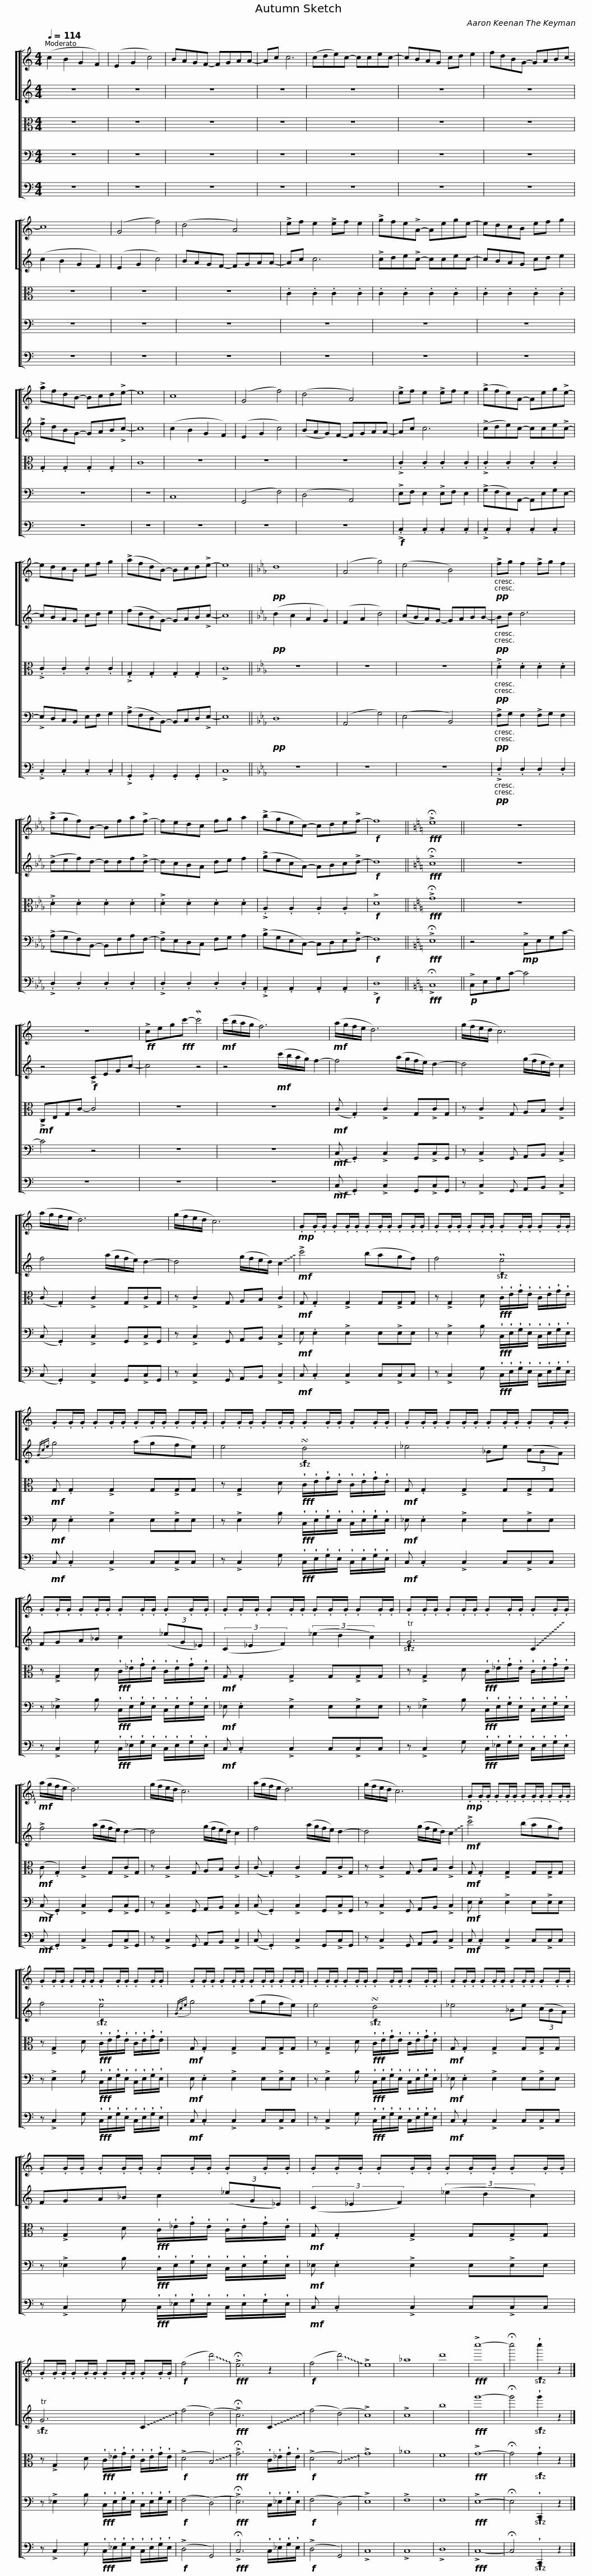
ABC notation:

X:1
%%score [ [ 1 2 ] 3 4 5 ]
L:1/8
Q:1/4=114
M:4/4
I:linebreak $
K:C
V:1 treble
V:2 treble
V:3 alto
V:4 bass
V:5 bass transpose=-12
V:1
 (c2 B2 G2 F2) | (E2 G2 c4) | BAGF- FGAA- | Ac c6 | (cde)c- ccec- | %5
 cBAG cd e2 |$ fdBG- GABc- | c8 | (G4 f4) | (d4 A4) | %10
 !>!ef e2 !>!ef e2 | !>!gfe!>!A- Aege- |$ edcB ef g2 | !>!afdB- Bcd!>!e- | e8 | %15
 c8 | (G4 f4) | (d4 A4) | !>!ef e2 !>!ef e2 |$ (!>!gfe)A- Aeg!>!e- | %20
 edcB ef g2 | (!>!afdB-) Bcd!>!e- | e8 ||[K:Eb]!pp! d8 | (A4 g4) | %25
 (e4 B4) |$!pp! !>!fg f2 !>!fg f2 | (!>!agf)B- Bfa!>!f- | fedc fg a2 | (!>!bgec-) cde!>!f- | %30
!f! f8 ||[K:C]!fff! !>!!fermata!e8 ||$ z8 | z8 |!ff! !>!ceg!fff!c'- Mc'4 | %35
!mf! (c'/b/a/g/ f6) |$!mf! (a/g/f/e/ d6) | (g/f/e/d/ c6) | (a/g/f/e/ d6) | (g/f/e/d/ c6) |$ %40
!mp! .G.G/.G/ .G.G/.G/ .G.G/.G/ .G.G/.G/ | .G.G/.G/ .G.G/.G/ .G.G/.G/ .G.G/.G/ | .G.G/.G/ .G.G/.G/ .G.G/.G/ .G.G/.G/ |$ .G.G/.G/ .G.G/.G/ .G.G/.G/ .G.G/.G/ | .G.G/.G/ .G.G/.G/ .G.G/.G/ .G.G/.G/ | %45
 .G.G/.G/ .G.G/.G/ .G.G/.G/ .G.G/.G/ |$ .G.G/.G/ .G.G/.G/ .G.G/.G/ .G.G/.G/ | .G.G/.G/ .G.G/.G/ .G.G/.G/ .G.G/.G/ |!mf! (a/g/f/e/ d6) |$ (g/f/e/d/ c6) | %50
 (a/g/f/e/ d6) | (g/f/e/d/ c6) |$!mp! .G.G/.G/ .G.G/.G/ .G.G/.G/ .G.G/.G/ | .G.G/.G/ .G.G/.G/ .G.G/.G/ .G.G/.G/ | .G.G/.G/ .G.G/.G/ .G.G/.G/ .G.G/.G/ |$ %55
 .G.G/.G/ .G.G/.G/ .G.G/.G/ .G.G/.G/ | .G.G/.G/ .G.G/.G/ .G.G/.G/ .G.G/.G/ | .G.G/.G/ .G.G/.G/ .G.G/.G/ .G.G/.G/ |$ .G.G/.G/ .G.G/.G/ .G.G/.G/ .G.G/.G/ | .G.G/.G/ .G.G/.G/ .G.G/.G/ .G.G/.G/ | %60
!f! (f4 !~(!d'4) |!fff! !~)!!>!!fermata!e6 z2 |!f! (f4 !~(!d'4) | !~)!!>!e8 |$ _a8 | %65
 d'8 |!fff! !>!c''8- | !fermata!c''4!sfz! !wedge!c''2 z2 |] %68
V:2
 z8 | z8 | z8 | z8 | z8 | %5
 z8 |$ z8 | (c2 B2 G2 F2) | (E2 G2 c4) | BAGF- FGAA- | %10
 Ac c6 | !>!cde!>!c- ccec- |$ cBAG cd e2 | !>!fdBG- GAB!>!c- | c8 | %15
 (c2 B2 G2 F2) | (E2 G2 c4) | (BAG)F- FGAA- | Ac c6 |$ (!>!cde)c- cce!>!c- | %20
 cBAG cd e2 | (fdBG-) GAB!>!c- | c8 ||[K:Eb]!pp! (d2 c2 A2 G2) | (F2 A2 d4) | %25
 (cBA)G- GABB- |$!pp! Bd d6 | (!>!def)d- ddf!>!d- | dcBA de f2 | (!>!gecA-) ABc!>!d- | %30
!f! d8 ||[K:C]!fff! !>!!fermata!c8 ||$ z8 | z4!f! !>!CEGc- | c4 z4 | %35
 z4!mf! (c'/b/a/g/) f2- |$ f4 (a/g/f/e/) d2- | d4 (g/f/e/d/) c2 | f4 (a/g/f/e/) d2- | d4 (g/f/e/d/) !~(!c2 |$ %40
!mf! !~)!!>!c'4 (bagf) | f4!sfz! Pe4 |{/Gce} g4 (agfe) |$ e4!sfz! !turn!d4 | _e4 _Be (3(cBA) | %45
 FGA_B c2 (3(_eG_E) |$ (3(C2 _E2 F2) (3(_e2 d2 c2) |!sfz! TG6 !~(!C2 | !~)!!>!f4 (a/g/f/e/) d2- |$ d4 (g/f/e/d/) c2 | %50
 f4 (a/g/f/e/) d2- | d4 (g/f/e/d/) !~(!c2 |$!mf! !~)!!>!c'4 (bagf) | f4!sfz! Pe4 |{/Gce} g4 (agfe) |$ %55
 e4!sfz! !turn!d4 | _e4 _Be (3(cBA) | FGA_B c2 (3(_eG_E) |$ (3(C2 _E2 F2) (3(_e2 d2 c2) |!sfz! TG6 !~(!C2 | %60
 (!~)!f4 (d4) |!fff! !>!!fermata!c6) !~(!C2 | (!~)!f4 (d4) | !>!c8) |$ !>!c8 | %65
 b8 |!fff! g'8- | !fermata!g'4!sfz! !wedge!g'2 z2 |] %68
V:3
 z8 | z8 | z8 | z8 | z8 | %5
 z8 |$ z8 | z8 | z8 | z8 | %10
 .C2 .C2 .C2 .C2 | .C2 .C2 .C2 .C2 |$ .C2 .C2 .C2 .C2 | .G,2 .G,2 .G,2 .G,2 | C8 | %15
 z8 | z8 | z8 | !>!.C2 .C2 .C2 .C2 |$ !>!.C2 .C2 .C2 .C2 | %20
 !>!.C2 .C2 .C2 .C2 | !>!.G,2 .G,2 .G,2 .G,2 | !>!C8 ||[K:Eb] z8 | z8 | %25
 z8 |$!pp! !>!.D2 .D2 .D2 .D2 | !>!.D2 .D2 .D2 .D2 | !>!.D2 .D2 .D2 .D2 | !>!.A,2 .A,2 .A,2 .A,2 | %30
!f! !>!D8 ||[K:C]!fff! !>!!fermata!G8 ||$ z8 |!mf! !>!C,E,G,C- C4 | z8 | %35
 z8 |$!mf! (C .G,2) !>!C2 G,!>!CG, | z !>!C2 G, A,B, !>!C2 | (C .G,2) !>!C2 G,!>!CG, | z !>!C2 G, A,B, !>!C2 |$ %40
!mf! G, .G,2 !>!G,2 G,!>!G,G, | z !>!G,2 D!fff! !wedge!C/!wedge!E/!wedge!G/!wedge!E/ !wedge!C/!wedge!E/!wedge!G/!wedge!E/ |!mf! G, .G,2 !>!G,2 G,!>!G,G, |$ z !>!G,2 D!fff! !wedge!C/!wedge!E/!wedge!G/!wedge!E/ !wedge!C/!wedge!E/!wedge!G/!wedge!E/ |!mf! G, .G,2 !>!G,2 G,!>!G,G, | %45
 z !>!G,2 D!fff! !wedge!C/!wedge!_E/!wedge!G/!wedge!E/ !wedge!C/!wedge!E/!wedge!G/!wedge!E/ |$!mf! G, .G,2 !>!G,2 G,!>!G,G, | z !>!G,2 D!fff! !wedge!C/!wedge!_E/!wedge!G/!wedge!E/ !wedge!C/!wedge!E/!wedge!G/!wedge!E/ |!mf! (C .G,2) !>!C2 G,!>!CG, |$ z !>!C2 G, A,B, !>!C2 | %50
 (C .G,2) !>!C2 G,!>!CG, | z !>!C2 G, A,B, !>!C2 |$!mf! G, .G,2 !>!G,2 G,!>!G,G, | z !>!G,2 D!fff! !wedge!C/!wedge!E/!wedge!G/!wedge!E/ !wedge!C/!wedge!E/!wedge!G/!wedge!E/ |!mf! G, .G,2 !>!G,2 G,!>!G,G, |$ %55
 z !>!G,2 D!fff! !wedge!C/!wedge!E/!wedge!G/!wedge!E/ !wedge!C/!wedge!E/!wedge!G/!wedge!E/ |!mf! G, .G,2 !>!G,2 G,!>!G,G, | z !>!G,2 D!fff! !wedge!C/!wedge!_E/!wedge!G/!wedge!E/ !wedge!C/!wedge!E/!wedge!G/!wedge!E/ |$!mf! G, .G,2 !>!G,2 G,!>!G,G, | z !>!G,2 D!fff! !wedge!C/!wedge!_E/!wedge!G/!wedge!E/ !wedge!C/!wedge!E/!wedge!G/!wedge!E/ | %60
!f! (!>!D4 !~(!B,4) |!fff! !~)!!>!!fermata!G6 !wedge!C/!wedge!_E/!wedge!G/!wedge!E/ |!f! (!>!D4 !~(!B,4) | !~)!!>!G8 |$ _A8 | %65
 F8 |!fff! !>!G8- | !fermata!G4!sfz! !wedge!G2 z2 |] %68
V:4
 z8 | z8 | z8 | z8 | z8 | %5
 z8 |$ z8 | z8 | z8 | z8 | %10
 z8 | z8 |$ z8 | z8 | z8 | %15
 C,8 | (G,,4 F,4) | (D,4 A,,4) | !>!E,F, E,2 !>!E,F, E,2 |$ (!>!G,F,E,)A,,- A,,E,G,E,- | %20
 !>!E,D,C,B,, E,F, G,2 | (!>!A,F,D,B,,-) B,,C,D,!>!E,- | E,8 ||[K:Eb]!pp! D,8 | (A,,4 G,4) | %25
 (E,4 B,,4) |$!pp! !>!F,G, F,2 !>!F,G, F,2 | (!>!A,G,F,)B,,- B,,F,A,F,- | !>!F,E,D,C, F,G, A,2 | (!>!B,G,E,C,-) C,D,E,!>!F,- | %30
!f! F,8 ||[K:C]!fff! !>!!fermata!E,8 ||$ z4!mp! !>!C,E,G,C- | C4 z4 | z8 | %35
 z8 |$!mf! (C, .G,,2) !>!C,2 G,,!>!C,G,, | z !>!C,2 G,, A,,B,, !>!C,2 | (C, .G,,2) !>!C,2 G,,!>!C,G,, | z !>!C,2 G,, A,,B,, !>!C,2 |$ %40
!mf! E, .E,2 !>!E,2 E,!>!E,E, | z !>!E,2 B,!fff! !wedge!C,/!wedge!E,/!wedge!G,/!wedge!E,/ !wedge!C,/!wedge!E,/!wedge!G,/!wedge!E,/ |!mf! E, .E,2 !>!E,2 E,!>!E,E, |$ z !>!E,2 B,!fff! !wedge!C,/!wedge!E,/!wedge!G,/!wedge!E,/ !wedge!C,/!wedge!E,/!wedge!G,/!wedge!E,/ |!mf! _E, .E,2 !>!E,2 E,!>!E,E, | %45
 z !>!_E,2 B,!fff! !wedge!C,/!wedge!E,/!wedge!G,/!wedge!E,/ !wedge!C,/!wedge!E,/!wedge!G,/!wedge!E,/ |$!mf! _E, .E,2 !>!E,2 E,!>!E,E, | z !>!_E,2 B,!fff! !wedge!C,/!wedge!E,/!wedge!G,/!wedge!E,/ !wedge!C,/!wedge!E,/!wedge!G,/!wedge!E,/ |!mf! (C, .G,,2) !>!C,2 G,,!>!C,G,, |$ z !>!C,2 G,, A,,B,, !>!C,2 | %50
 (C, .G,,2) !>!C,2 G,,!>!C,G,, | z !>!C,2 G,, A,,B,, !>!C,2 |$!mf! E, .E,2 !>!E,2 E,!>!E,E, | z !>!E,2 B,!fff! !wedge!C,/!wedge!E,/!wedge!G,/!wedge!E,/ !wedge!C,/!wedge!E,/!wedge!G,/!wedge!E,/ |!mf! E, .E,2 !>!E,2 E,!>!E,E, |$ %55
 z !>!E,2 B,!fff! !wedge!C,/!wedge!E,/!wedge!G,/!wedge!E,/ !wedge!C,/!wedge!E,/!wedge!G,/!wedge!E,/ |!mf! _E, .E,2 !>!E,2 E,!>!E,E, | z !>!_E,2 B,!fff! !wedge!C,/!wedge!E,/!wedge!G,/!wedge!E,/ !wedge!C,/!wedge!E,/!wedge!G,/!wedge!E,/ |$!mf! _E, .E,2 !>!E,2 E,!>!E,E, | z !>!_E,2 B,!fff! !wedge!C,/!wedge!E,/!wedge!G,/!wedge!E,/ !wedge!C,/!wedge!E,/!wedge!G,/!wedge!E,/ | %60
!f! (F,4 (D,4) |!fff! !>!!fermata!E,6) !wedge!C,/!wedge!_E,/!wedge!G,/!wedge!E,/ |!f! (F,4 (D,4) | !>!E,8) |$ !>!F,8 | %65
 F,8 |!fff! !>!E,8- | !fermata!E,4!sfz! !wedge!C,,2 z2 |] %68
V:5
 z8 | z8 | z8 | z8 | z8 | %5
 z8 |$ z8 | z8 | z8 | z8 | %10
 z8 | z8 |$ z8 | z8 | z8 | %15
 z8 | z8 | z8 |!f! !>!.C,2 .C,2 .C,2 .C,2 |$ !>!.C,2 .C,2 .C,2 .C,2 | %20
 !>!.C,2 .C,2 .C,2 .C,2 | !>!.G,,2 .G,,2 .G,,2 .G,,2 | !>!C,8 ||[K:Eb] z8 | z8 | %25
 z8 |$!pp! !>!.D,2 .D,2 .D,2 .D,2 | !>!.D,2 .D,2 .D,2 .D,2 | !>!.D,2 .D,2 .D,2 .D,2 | !>!.A,,2 .A,,2 .A,,2 .A,,2 | %30
!f! !>!D,8 ||[K:C]!fff! !>!!fermata!C,8 ||$!p! !>!C,E,G,C- C4 | z8 | z8 | %35
 z8 |$!mf! (C, .G,,2) !>!C,2 G,,!>!C,G,, | z !>!C,2 G,, A,,B,, !>!C,2 | (C, .G,,2) !>!C,2 G,,!>!C,G,, | z !>!C,2 G,, A,,B,, !>!C,2 |$ %40
!mf! C, .C,2 !>!C,2 C,!>!C,C, | z !>!C,2 G,!fff! !wedge!C,/!wedge!E,/!wedge!G,/!wedge!E,/ !wedge!C,/!wedge!E,/!wedge!G,/!wedge!E,/ |!mf! C, .C,2 !>!C,2 C,!>!C,C, |$ z !>!C,2 G,!fff! !wedge!C,/!wedge!E,/!wedge!G,/!wedge!E,/ !wedge!C,/!wedge!E,/!wedge!G,/!wedge!E,/ |!mf! C, .C,2 !>!C,2 C,!>!C,C, | %45
 z !>!C,2 G,!fff! !wedge!C,/!wedge!_E,/!wedge!G,/!wedge!E,/ !wedge!C,/!wedge!E,/!wedge!G,/!wedge!E,/ |$!mf! C, .C,2 !>!C,2 C,!>!C,C, | z !>!C,2 G,!fff! !wedge!C,/!wedge!_E,/!wedge!G,/!wedge!E,/ !wedge!C,/!wedge!E,/!wedge!G,/!wedge!E,/ |!mf! (C, .G,,2) !>!C,2 G,,!>!C,G,, |$ z !>!C,2 G,, A,,B,, !>!C,2 | %50
 (C, .G,,2) !>!C,2 G,,!>!C,G,, | z !>!C,2 G,, A,,B,, !>!C,2 |$!mf! C, .C,2 !>!C,2 C,!>!C,C, | z !>!C,2 G,!fff! !wedge!C,/!wedge!E,/!wedge!G,/!wedge!E,/ !wedge!C,/!wedge!E,/!wedge!G,/!wedge!E,/ |!mf! C, .C,2 !>!C,2 C,!>!C,C, |$ %55
 z !>!C,2 G,!fff! !wedge!C,/!wedge!E,/!wedge!G,/!wedge!E,/ !wedge!C,/!wedge!E,/!wedge!G,/!wedge!E,/ |!mf! C, .C,2 !>!C,2 C,!>!C,C, | z !>!C,2 G,!fff! !wedge!C,/!wedge!_E,/!wedge!G,/!wedge!E,/ !wedge!C,/!wedge!E,/!wedge!G,/!wedge!E,/ |$!mf! C, .C,2 !>!C,2 C,!>!C,C, | z !>!C,2 G,!fff! !wedge!C,/!wedge!_E,/!wedge!G,/!wedge!E,/ !wedge!C,/!wedge!E,/!wedge!G,/!wedge!E,/ | %60
!f! (!>!D,4 G,,4) |!fff! !>!!fermata!C,6 !wedge!C,/!wedge!_E,/!wedge!G,/!wedge!E,/ |!f! (!>!D,4 G,,4) | !>!C,8 |$ !>!C,8 | %65
 !>!D,8 |!fff! !>!C,8- | !fermata!C,4!sfz! !wedge!C,,2 z2 |] %68
